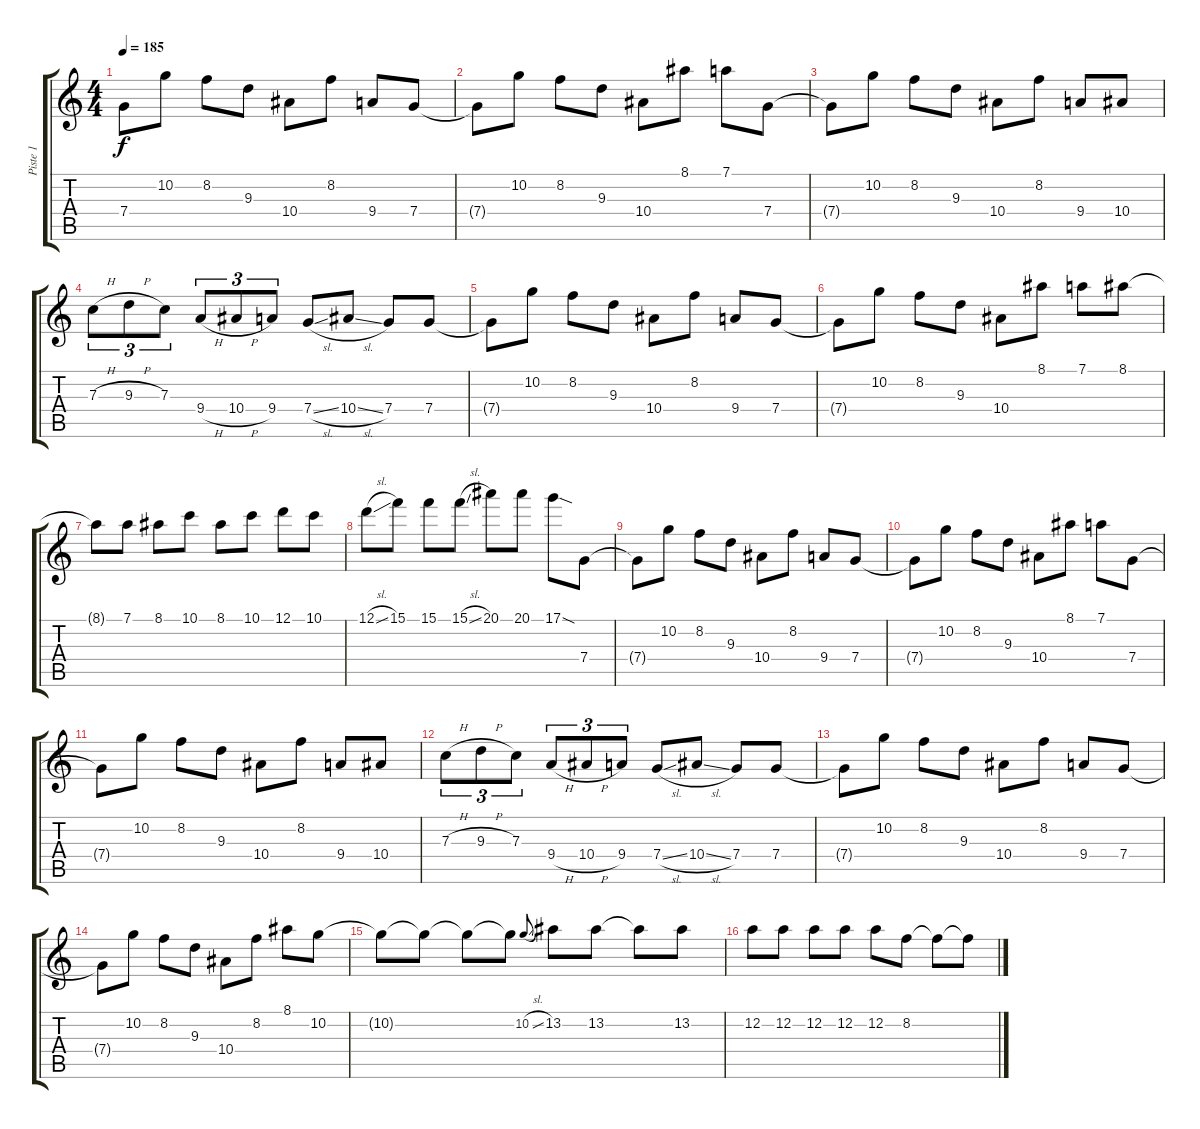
\track ("Piste 1" "Piste 1") {instrument distortionguitar}
\staff {score tabs}
\tuning (D4 A3 F3 C3 G2 C2) {hide}
\ts (4 4)
\tempo 185
\clef g2
\ks c
7.4{t}.8{dy f} 10.2.8 8.2.8 9.3.8 10.4.8 8.2.8 9.4.8 7.4.8 |
7.4{t}.8 10.2.8 8.2.8 9.3.8 10.4.8 8.1.8 7.1.8 7.4.8 |
7.4{t}.8 10.2.8 8.2.8 9.3.8 10.4.8 8.2.8 9.4.8 10.4.8 |
7.3{h}.8{tu (3 2)} 9.3{h}.8{tu (3 2)} 7.3.8{tu (3 2)} 9.4{h}.8{tu (3 2)} 10.4{h}.8{tu (3 2)} 9.4.8{tu (3 2)} 7.4{sl}.8 10.4{sl}.8 7.4.8 7.4.8 |
7.4{t}.8 10.2.8 8.2.8 9.3.8 10.4.8 8.2.8 9.4.8 7.4.8 |
7.4{t}.8 10.2.8 8.2.8 9.3.8 10.4.8 8.1.8 7.1.8 8.1.8 |
8.1{t}.8 7.1.8 8.1.8 10.1.8 8.1.8 10.1.8 12.1.8 10.1.8 |
12.1{sl}.8 15.1.8 15.1.8 15.1{sl}.8 20.1.8 20.1.8 17.1{sod}.8 7.4.8 |
7.4{t}.8 10.2.8 8.2.8 9.3.8 10.4.8 8.2.8 9.4.8 7.4.8 |
7.4{t}.8 10.2.8 8.2.8 9.3.8 10.4.8 8.1.8 7.1.8 7.4.8 |
7.4{t}.8 10.2.8 8.2.8 9.3.8 10.4.8 8.2.8 9.4.8 10.4.8 |
7.3{h}.8{tu (3 2)} 9.3{h}.8{tu (3 2)} 7.3.8{tu (3 2)} 9.4{h}.8{tu (3 2)} 10.4{h}.8{tu (3 2)} 9.4.8{tu (3 2)} 7.4{sl}.8 10.4{sl}.8 7.4.8 7.4.8 |
7.4{t}.8 10.2.8 8.2.8 9.3.8 10.4.8 8.2.8 9.4.8 7.4.8 |
7.4{t}.8 10.2.8 8.2.8 9.3.8 10.4.8 8.2.8 8.1.8 10.2.8 |
10.2{t}.8 10.2{t}.8 10.2{t}.8 10.2{t}.8 10.2{sl}.8{gr onbeat} 13.2.8 13.2.8 13.2{t}.8 13.2.8 |
12.2.8 12.2.8 12.2.8 12.2.8 12.2.8 8.2.8 8.2{t}.8 8.2{t}.8
